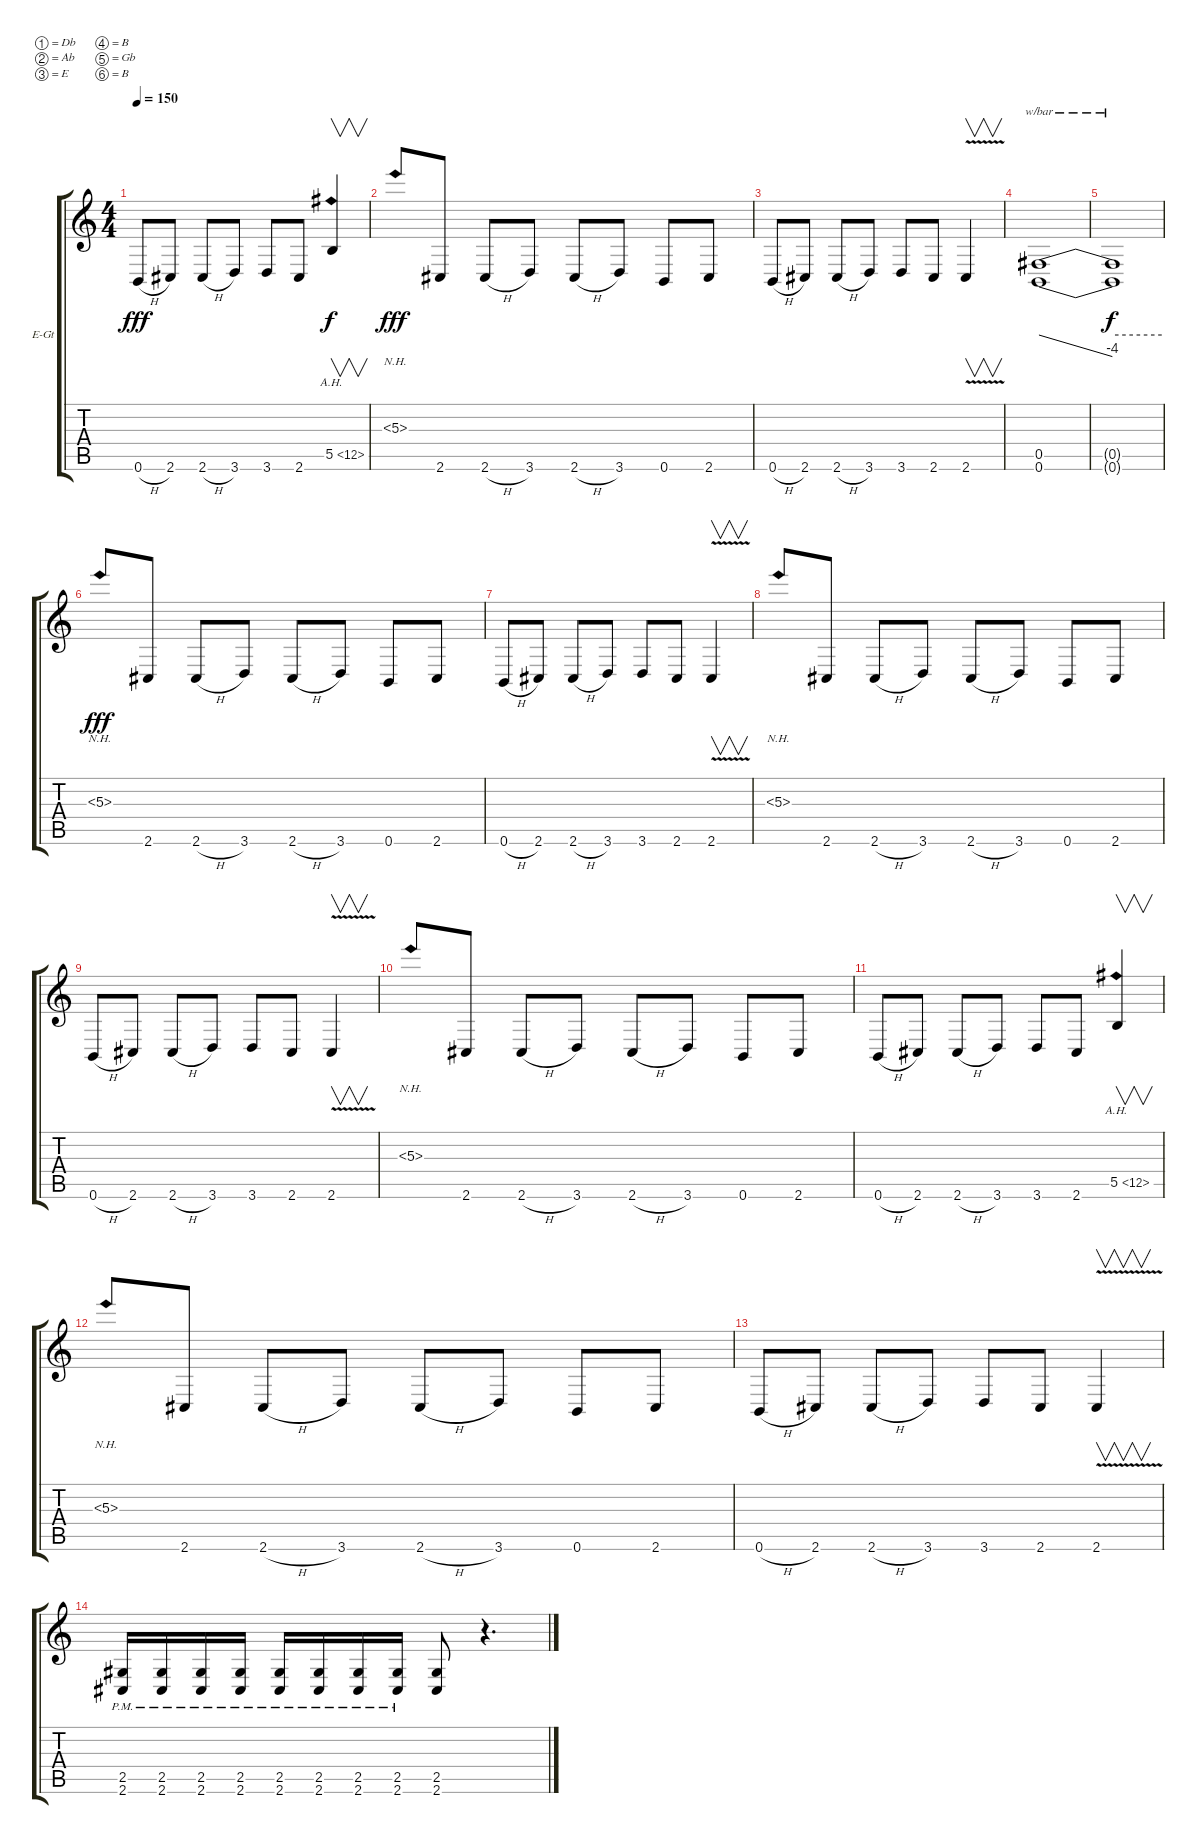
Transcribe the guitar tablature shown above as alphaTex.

\bracketExtendMode groupsimilarinstruments
\firstSystemTrackNameOrientation horizontal
\otherSystemsTrackNameOrientation horizontal
\track ("Robb Flynn (Distorted)" "E-Gt") {instrument distortionguitar}
\staff {score tabs}
\tuning (Db4 Ab3 E3 B2 Gb2 B1)
\ts (4 4)
\tempo 150
\clef g2
\ks c
0.6{h}.8{dy fff} 2.6.8 2.6{h}.8 3.6.8 3.6.8 2.6.8 5.5{ah 7}.4{v dy f} |
5.3{nh}.8{dy fff} 2.6.8 2.6{h}.8 3.6.8 2.6{h}.8 3.6.8 0.6.8 2.6.8 |
0.6{h}.8 2.6.8 2.6{h}.8 3.6.8 3.6.8 2.6.8 2.6{v}.4{v} |
(0.5 0.6).1{tbe (dive default 0 0 60 -16)} |
(0.5{t} 0.6{t}).1{tbe (hold default 0 0 60 0) dy f} |
5.3{nh}.8{dy fff} 2.6.8 2.6{h}.8 3.6.8 2.6{h}.8 3.6.8 0.6.8 2.6.8 |
0.6{h}.8 2.6.8 2.6{h}.8 3.6.8 3.6.8 2.6.8 2.6{v}.4{v} |
5.3{nh}.8 2.6.8 2.6{h}.8 3.6.8 2.6{h}.8 3.6.8 0.6.8 2.6.8 |
0.6{h}.8 2.6.8 2.6{h}.8 3.6.8 3.6.8 2.6.8 2.6{v}.4{v} |
5.3{nh}.8 2.6.8 2.6{h}.8 3.6.8 2.6{h}.8 3.6.8 0.6.8 2.6.8 |
0.6{h}.8 2.6.8 2.6{h}.8 3.6.8 3.6.8 2.6.8 5.5{ah 7}.4{v} |
5.3{nh}.8 2.6.8 2.6{h}.8 3.6.8 2.6{h}.8 3.6.8 0.6.8 2.6.8 |
0.6{h}.8 2.6.8 2.6{h}.8 3.6.8 3.6.8 2.6.8 2.6{v}.4{v} |
(2.5{pm} 2.6{pm}).16 (2.5{pm} 2.6{pm}).16 (2.5{pm} 2.6{pm}).16 (2.5{pm} 2.6{pm}).16 (2.5{pm} 2.6{pm}).16 (2.5{pm} 2.6{pm}).16 (2.5{pm} 2.6{pm}).16 (2.5{pm} 2.6{pm}).16 (2.5 2.6).8 r.4{d}
